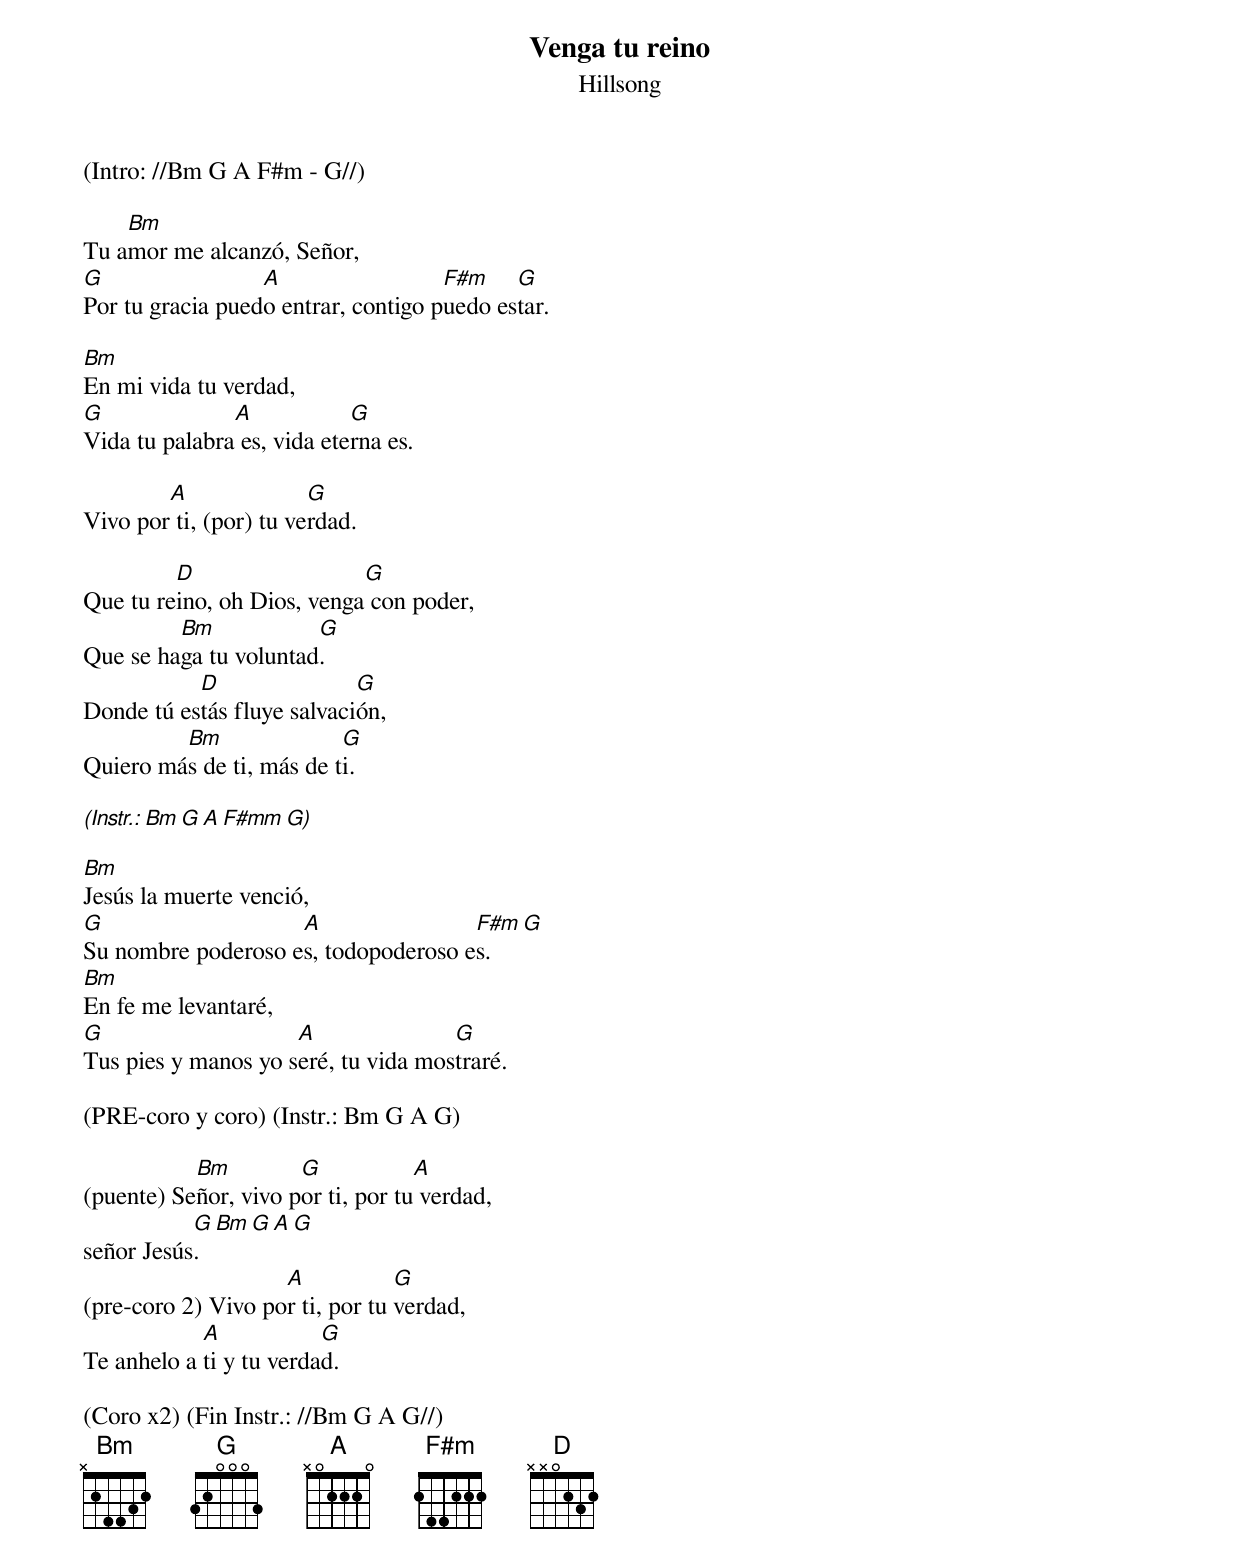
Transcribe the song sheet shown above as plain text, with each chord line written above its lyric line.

Venga tu reino
Hillsong

(Intro: //Bm G A F#m - G//)

    Bm
Tu amor me alcanzó, Señor,
G                 A                  F#m    G
Por tu gracia puedo entrar, contigo puedo estar.

Bm
En mi vida tu verdad,
G              A            G
Vida tu palabra es, vida eterna es.

        A               G
Vivo por ti, (por) tu verdad.

         D                  G
Que tu reino, oh Dios, venga con poder,
         Bm            G
Que se haga tu voluntad.
           D                G
Donde tú estás fluye salvación,
         Bm               G
Quiero más de ti, más de ti.

(Instr.: Bm G A F#mm G)

Bm
Jesús la muerte venció,
G                   A                F#m  G
Su nombre poderoso es, todopoderoso es.
Bm
En fe me levantaré,
G                    A               G
Tus pies y manos yo seré, tu vida mostraré.

(PRE-coro y coro) (Instr.: Bm G A G)

           Bm         G            A
(puente) Señor, vivo por ti, por tu verdad,
           G             Bm   G   A   G
señor Jesús.
                    A            G
(pre-coro 2) Vivo por ti, por tu verdad,
            A            G
Te anhelo a ti y tu verdad.

(Coro x2) (Fin Instr.: //Bm G A G//)
